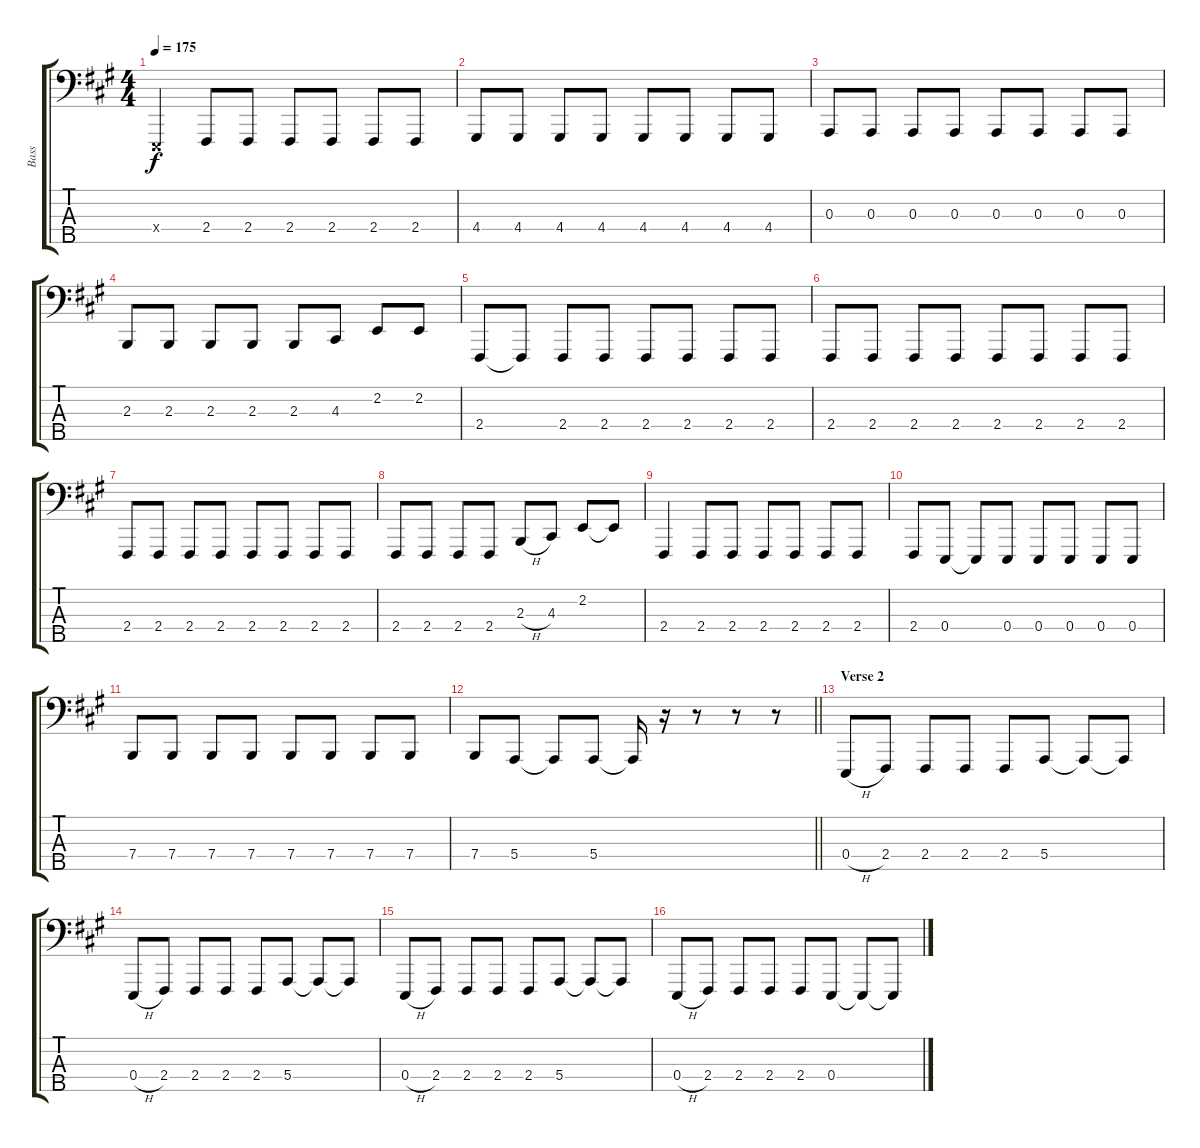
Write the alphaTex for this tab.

\track ("Bass " "Bass ") {instrument lead2sawtooth}
\staff {score tabs}
\tuning (G2 D2 A1 E1 B0) {hide}
\ts (4 4)
\tempo 175
\clef f4
\ks f#minor
0.4{x}.4{dy f} 2.4.8 2.4.8 2.4.8 2.4.8 2.4.8 2.4.8 |
4.4.8 4.4.8 4.4.8 4.4.8 4.4.8 4.4.8 4.4.8 4.4.8 |
0.3.8 0.3.8 0.3.8 0.3.8 0.3.8 0.3.8 0.3.8 0.3.8 |
2.3.8 2.3.8 2.3.8 2.3.8 2.3.8 4.3.8 2.2.8 2.2.8 |
2.4.8 2.4{t}.8 2.4.8 2.4.8 2.4.8 2.4.8 2.4.8 2.4.8 |
2.4.8 2.4.8 2.4.8 2.4.8 2.4.8 2.4.8 2.4.8 2.4.8 |
2.4.8 2.4.8 2.4.8 2.4.8 2.4.8 2.4.8 2.4.8 2.4.8 |
2.4.8 2.4.8 2.4.8 2.4.8 2.3{h}.8 4.3.8 2.2.8 2.2{t}.8 |
2.4.4 2.4.8 2.4.8 2.4.8 2.4.8 2.4.8 2.4.8 |
2.4.8 0.4.8 0.4{t}.8 0.4.8 0.4.8 0.4.8 0.4.8 0.4.8 |
7.4.8 7.4.8 7.4.8 7.4.8 7.4.8 7.4.8 7.4.8 7.4.8 |
\barLineRight lightlight
7.4.8 5.4.8 5.4{t}.8 5.4.8 5.4{t}.16 r.16 r.8 r.8 r.8 |
\section ("" "Verse 2")
0.4{h}.8 2.4.8 2.4.8 2.4.8 2.4.8 5.4.8 5.4{t}.8 5.4{t}.8 |
0.4{h}.8 2.4.8 2.4.8 2.4.8 2.4.8 5.4.8 5.4{t}.8 5.4{t}.8 |
0.4{h}.8 2.4.8 2.4.8 2.4.8 2.4.8 5.4.8 5.4{t}.8 5.4{t}.8 |
0.4{h}.8 2.4.8 2.4.8 2.4.8 2.4.8 0.4.8 0.4{t}.8 0.4{t}.8
